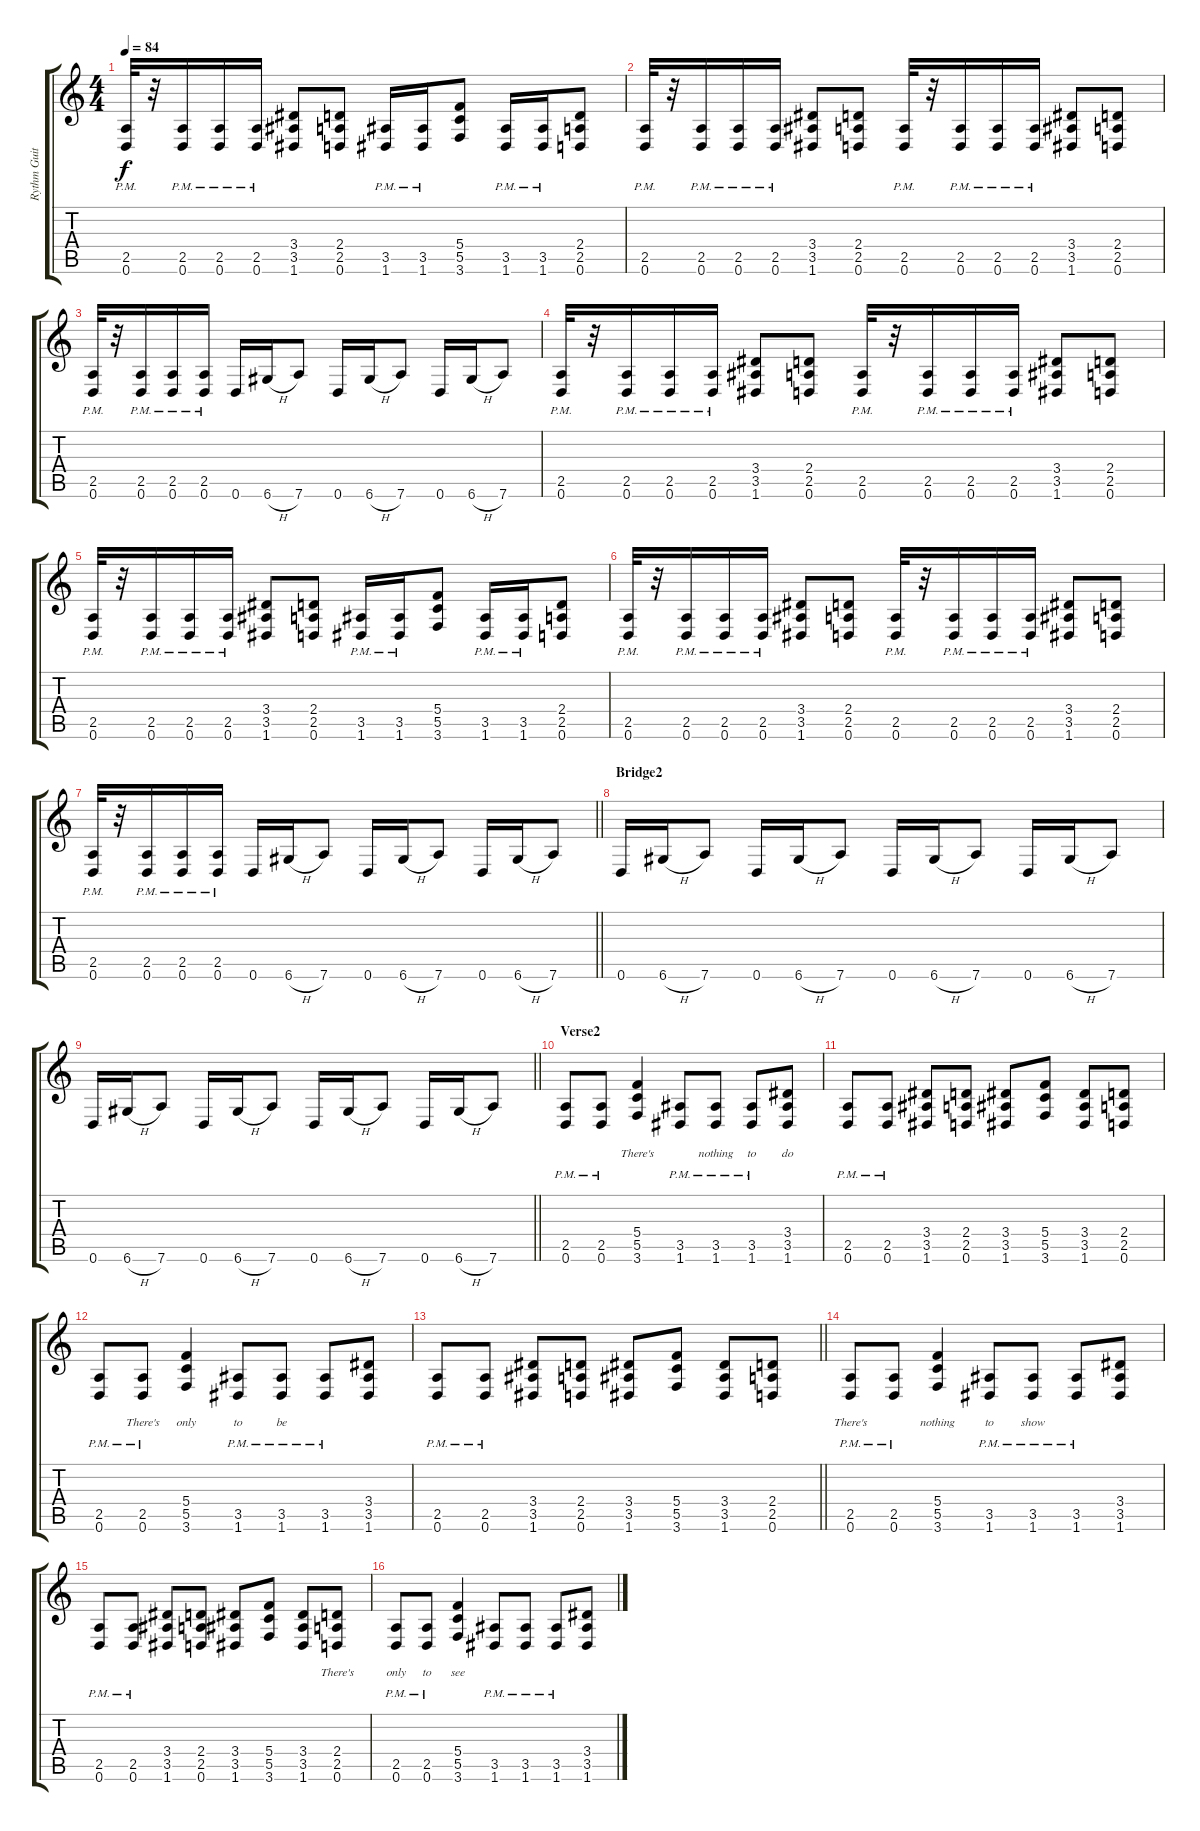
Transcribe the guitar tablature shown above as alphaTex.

\track ("Rythm Guitar" "Rythm Guit") {instrument distortionguitar}
\staff {score tabs}
\tuning (D4 A3 F3 C3 G2 D2) {hide}
\ts (4 4)
\tempo 84
\clef g2
\ks c
(2.5{pm} 0.6{pm}).32{dy f} r.32 (2.5{pm} 0.6{pm}).16 (2.5{pm} 0.6{pm}).16 (2.5{pm} 0.6{pm}).16 (3.4 3.5 1.6).8 (2.4 2.5 0.6).8 (3.5{pm} 1.6{pm}).16 (3.5{pm} 1.6{pm}).16 (5.4 5.5 3.6).8 (3.5{pm} 1.6{pm}).16 (3.5{pm} 1.6{pm}).16 (2.4 2.5 0.6).8 |
(2.5{pm} 0.6{pm}).32 r.32 (2.5{pm} 0.6{pm}).16 (2.5{pm} 0.6{pm}).16 (2.5{pm} 0.6{pm}).16 (3.4 3.5 1.6).8 (2.4 2.5 0.6).8 (2.5{pm} 0.6{pm}).32 r.32 (2.5{pm} 0.6{pm}).16 (2.5{pm} 0.6{pm}).16 (2.5{pm} 0.6{pm}).16 (3.4 3.5 1.6).8 (2.4 2.5 0.6).8 |
(2.5{pm} 0.6{pm}).32 r.32 (2.5{pm} 0.6{pm}).16 (2.5{pm} 0.6{pm}).16 (2.5{pm} 0.6{pm}).16 0.6.16 6.6{h}.16 7.6.8 0.6.16 6.6{h}.16 7.6.8 0.6.16 6.6{h}.16 7.6.8 |
(2.5{pm} 0.6{pm}).32 r.32 (2.5{pm} 0.6{pm}).16 (2.5{pm} 0.6{pm}).16 (2.5{pm} 0.6{pm}).16 (3.4 3.5 1.6).8 (2.4 2.5 0.6).8 (2.5{pm} 0.6{pm}).32 r.32 (2.5{pm} 0.6{pm}).16 (2.5{pm} 0.6{pm}).16 (2.5{pm} 0.6{pm}).16 (3.4 3.5 1.6).8 (2.4 2.5 0.6).8 |
(2.5{pm} 0.6{pm}).32 r.32 (2.5{pm} 0.6{pm}).16 (2.5{pm} 0.6{pm}).16 (2.5{pm} 0.6{pm}).16 (3.4 3.5 1.6).8 (2.4 2.5 0.6).8 (3.5{pm} 1.6{pm}).16 (3.5{pm} 1.6{pm}).16 (5.4 5.5 3.6).8 (3.5{pm} 1.6{pm}).16 (3.5{pm} 1.6{pm}).16 (2.4 2.5 0.6).8 |
(2.5{pm} 0.6{pm}).32 r.32 (2.5{pm} 0.6{pm}).16 (2.5{pm} 0.6{pm}).16 (2.5{pm} 0.6{pm}).16 (3.4 3.5 1.6).8 (2.4 2.5 0.6).8 (2.5{pm} 0.6{pm}).32 r.32 (2.5{pm} 0.6{pm}).16 (2.5{pm} 0.6{pm}).16 (2.5{pm} 0.6{pm}).16 (3.4 3.5 1.6).8 (2.4 2.5 0.6).8 |
\barLineRight lightlight
(2.5{pm} 0.6{pm}).32 r.32 (2.5{pm} 0.6{pm}).16 (2.5{pm} 0.6{pm}).16 (2.5{pm} 0.6{pm}).16 0.6.16 6.6{h}.16 7.6.8 0.6.16 6.6{h}.16 7.6.8 0.6.16 6.6{h}.16 7.6.8 |
\section ("" "Bridge2")
0.6.16 6.6{h}.16 7.6.8 0.6.16 6.6{h}.16 7.6.8 0.6.16 6.6{h}.16 7.6.8 0.6.16 6.6{h}.16 7.6.8 |
\barLineRight lightlight
0.6.16 6.6{h}.16 7.6.8 0.6.16 6.6{h}.16 7.6.8 0.6.16 6.6{h}.16 7.6.8 0.6.16 6.6{h}.16 7.6.8 |
\section ("" "Verse2")
(2.5{pm} 0.6{pm}).8{lyrics (0 "") lyrics (1 "") lyrics (2 "") lyrics (3 "") lyrics (4 "")} (2.5{pm} 0.6{pm}).8{lyrics (0 "") lyrics (1 "") lyrics (2 "") lyrics (3 "") lyrics (4 "")} (5.4 5.5 3.6).4{lyrics (0 "") lyrics (1 "") lyrics (2 "There's") lyrics (3 "") lyrics (4 "")} (3.5{pm} 1.6{pm}).8{lyrics (0 "") lyrics (1 "") lyrics (2 "") lyrics (3 "") lyrics (4 "")} (3.5{pm} 1.6{pm}).8{lyrics (0 "") lyrics (1 "") lyrics (2 "nothing") lyrics (3 "") lyrics (4 "")} (3.5{pm} 1.6{pm}).8{lyrics (0 "") lyrics (1 "") lyrics (2 "to") lyrics (3 "") lyrics (4 "")} (3.4 3.5 1.6).8{lyrics (0 "") lyrics (1 "") lyrics (2 "do") lyrics (3 "") lyrics (4 "")} |
(2.5{pm} 0.6{pm}).8{lyrics (0 "") lyrics (1 "") lyrics (2 "") lyrics (3 "") lyrics (4 "")} (2.5{pm} 0.6{pm}).8{lyrics (0 "") lyrics (1 "") lyrics (2 "") lyrics (3 "") lyrics (4 "")} (3.4 3.5 1.6).8{lyrics (0 "") lyrics (1 "") lyrics (2 "") lyrics (3 "") lyrics (4 "")} (2.4 2.5 0.6).8{lyrics (0 "") lyrics (1 "") lyrics (2 "") lyrics (3 "") lyrics (4 "")} (3.4 3.5 1.6).8{lyrics (0 "") lyrics (1 "") lyrics (2 "") lyrics (3 "") lyrics (4 "")} (5.4 5.5 3.6).8{lyrics (0 "") lyrics (1 "") lyrics (2 "") lyrics (3 "") lyrics (4 "")} (3.4 3.5 1.6).8{lyrics (0 "") lyrics (1 "") lyrics (2 "") lyrics (3 "") lyrics (4 "")} (2.4 2.5 0.6).8{lyrics (0 "") lyrics (1 "") lyrics (2 "") lyrics (3 "") lyrics (4 "")} |
(2.5{pm} 0.6{pm}).8{lyrics (0 "") lyrics (1 "") lyrics (2 "") lyrics (3 "") lyrics (4 "")} (2.5{pm} 0.6{pm}).8{lyrics (0 "") lyrics (1 "") lyrics (2 "There's") lyrics (3 "") lyrics (4 "")} (5.4 5.5 3.6).4{lyrics (0 "") lyrics (1 "") lyrics (2 "only") lyrics (3 "") lyrics (4 "")} (3.5{pm} 1.6{pm}).8{lyrics (0 "") lyrics (1 "") lyrics (2 "to") lyrics (3 "") lyrics (4 "")} (3.5{pm} 1.6{pm}).8{lyrics (0 "") lyrics (1 "") lyrics (2 "be") lyrics (3 "") lyrics (4 "")} (3.5{pm} 1.6{pm}).8{lyrics (0 "") lyrics (1 "") lyrics (2 "") lyrics (3 "") lyrics (4 "")} (3.4 3.5 1.6).8{lyrics (0 "") lyrics (1 "") lyrics (2 "") lyrics (3 "") lyrics (4 "")} |
\barLineRight lightlight
(2.5{pm} 0.6{pm}).8{lyrics (0 "") lyrics (1 "") lyrics (2 "") lyrics (3 "") lyrics (4 "")} (2.5{pm} 0.6{pm}).8{lyrics (0 "") lyrics (1 "") lyrics (2 "") lyrics (3 "") lyrics (4 "")} (3.4 3.5 1.6).8{lyrics (0 "") lyrics (1 "") lyrics (2 "") lyrics (3 "") lyrics (4 "")} (2.4 2.5 0.6).8{lyrics (0 "") lyrics (1 "") lyrics (2 "") lyrics (3 "") lyrics (4 "")} (3.4 3.5 1.6).8{lyrics (0 "") lyrics (1 "") lyrics (2 "") lyrics (3 "") lyrics (4 "")} (5.4 5.5 3.6).8{lyrics (0 "") lyrics (1 "") lyrics (2 "") lyrics (3 "") lyrics (4 "")} (3.4 3.5 1.6).8{lyrics (0 "") lyrics (1 "") lyrics (2 "") lyrics (3 "") lyrics (4 "")} (2.4 2.5 0.6).8{lyrics (0 "") lyrics (1 "") lyrics (2 "") lyrics (3 "") lyrics (4 "")} |
(2.5{pm} 0.6{pm}).8{lyrics (0 "") lyrics (1 "") lyrics (2 "There's") lyrics (3 "") lyrics (4 "")} (2.5{pm} 0.6{pm}).8{lyrics (0 "") lyrics (1 "") lyrics (2 "") lyrics (3 "") lyrics (4 "")} (5.4 5.5 3.6).4{lyrics (0 "") lyrics (1 "") lyrics (2 "nothing") lyrics (3 "") lyrics (4 "")} (3.5{pm} 1.6{pm}).8{lyrics (0 "") lyrics (1 "") lyrics (2 "to") lyrics (3 "") lyrics (4 "")} (3.5{pm} 1.6{pm}).8{lyrics (0 "") lyrics (1 "") lyrics (2 "show") lyrics (3 "") lyrics (4 "")} (3.5{pm} 1.6{pm}).8{lyrics (0 "") lyrics (1 "") lyrics (2 "") lyrics (3 "") lyrics (4 "")} (3.4 3.5 1.6).8{lyrics (0 "") lyrics (1 "") lyrics (2 "") lyrics (3 "") lyrics (4 "")} |
(2.5{pm} 0.6{pm}).8{lyrics (0 "") lyrics (1 "") lyrics (2 "") lyrics (3 "") lyrics (4 "")} (2.5{pm} 0.6{pm}).8{lyrics (0 "") lyrics (1 "") lyrics (2 "") lyrics (3 "") lyrics (4 "")} (3.4 3.5 1.6).8{lyrics (0 "") lyrics (1 "") lyrics (2 "") lyrics (3 "") lyrics (4 "")} (2.4 2.5 0.6).8{lyrics (0 "") lyrics (1 "") lyrics (2 "") lyrics (3 "") lyrics (4 "")} (3.4 3.5 1.6).8{lyrics (0 "") lyrics (1 "") lyrics (2 "") lyrics (3 "") lyrics (4 "")} (5.4 5.5 3.6).8{lyrics (0 "") lyrics (1 "") lyrics (2 "") lyrics (3 "") lyrics (4 "")} (3.4 3.5 1.6).8{lyrics (0 "") lyrics (1 "") lyrics (2 "") lyrics (3 "") lyrics (4 "")} (2.4 2.5 0.6).8{lyrics (0 "") lyrics (1 "") lyrics (2 "There's") lyrics (3 "") lyrics (4 "")} |
(2.5{pm} 0.6{pm}).8{lyrics (0 "") lyrics (1 "") lyrics (2 "only") lyrics (3 "") lyrics (4 "")} (2.5{pm} 0.6{pm}).8{lyrics (0 "") lyrics (1 "") lyrics (2 "to") lyrics (3 "") lyrics (4 "")} (5.4 5.5 3.6).4{lyrics (0 "") lyrics (1 "") lyrics (2 "see") lyrics (3 "") lyrics (4 "")} (3.5{pm} 1.6{pm}).8{lyrics (0 "") lyrics (1 "") lyrics (2 "") lyrics (3 "") lyrics (4 "")} (3.5{pm} 1.6{pm}).8{lyrics (0 "") lyrics (1 "") lyrics (2 "") lyrics (3 "") lyrics (4 "")} (3.5{pm} 1.6{pm}).8{lyrics (0 "") lyrics (1 "") lyrics (2 "") lyrics (3 "") lyrics (4 "")} (3.4 3.5 1.6).8{lyrics (0 "") lyrics (1 "") lyrics (2 "") lyrics (3 "") lyrics (4 "")}
